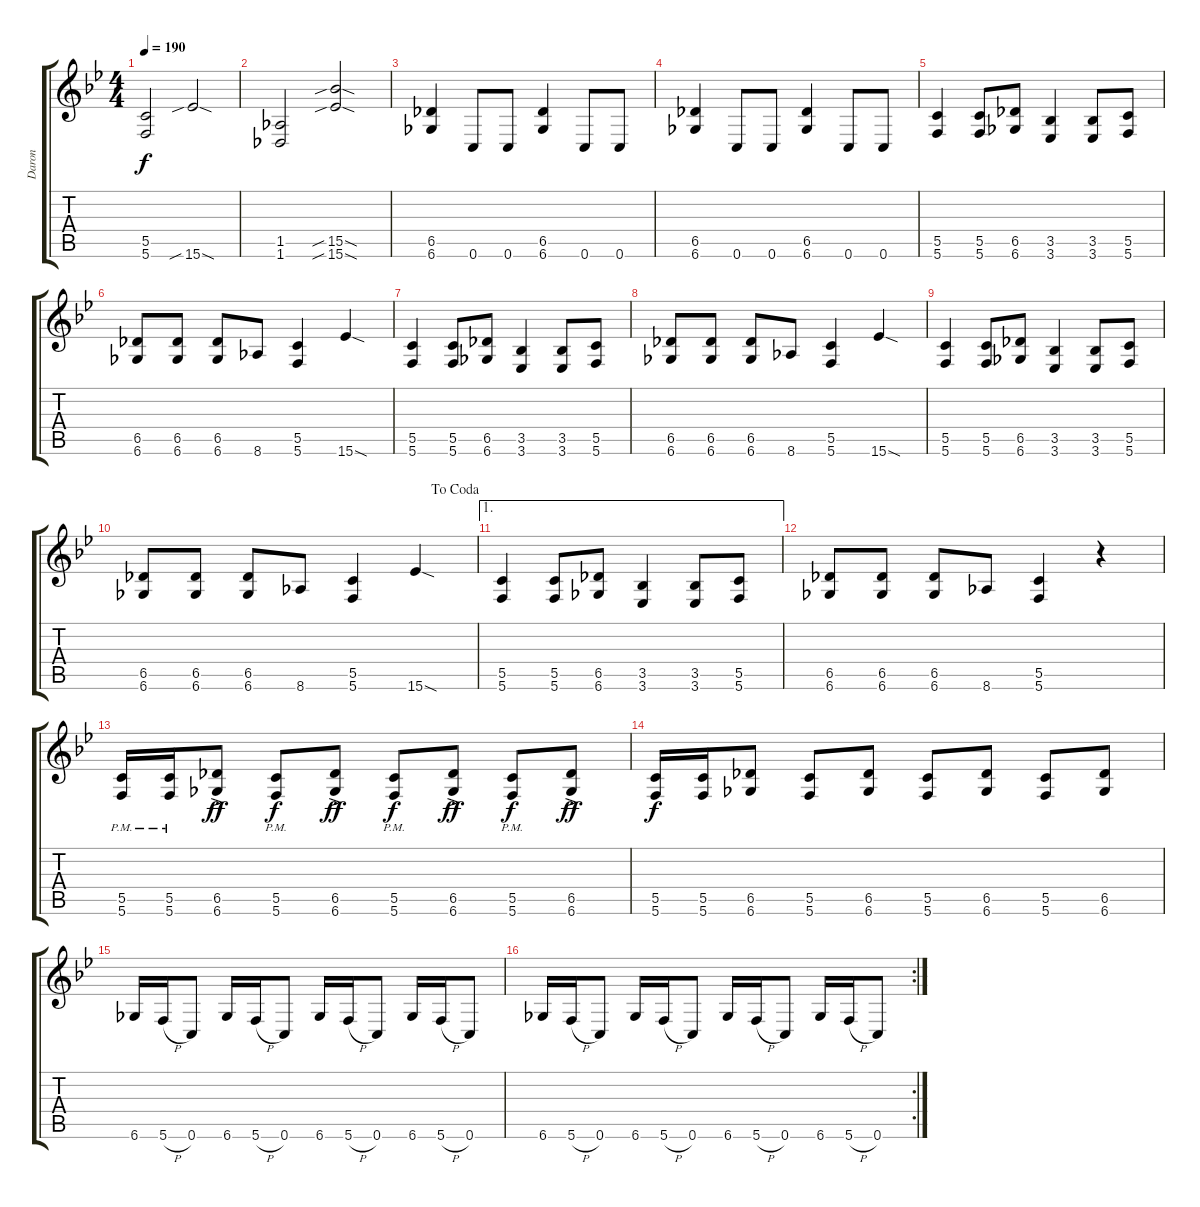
\track ("Daron " "Daron ") {instrument overdrivenguitar}
\staff {score tabs}
\tuning (D4 A3 F3 C3 G2 C2) {hide}
\ts (4 4)
\tempo 190
\clef g2
\ks bb
(5.5 5.6).2{dy f} 15.6{sib sod}.2 |
(1.5 1.6).2 (15.5{sib sod} 15.6{sib sod}).2 |
(6.5 6.6).4 0.6.8 0.6.8 (6.5 6.6).4 0.6.8 0.6.8 |
(6.5 6.6).4 0.6.8 0.6.8 (6.5 6.6).4 0.6.8 0.6.8 |
(5.5 5.6).4 (5.5 5.6).8 (6.5 6.6).8 (3.5 3.6).4 (3.5 3.6).8 (5.5 5.6).8 |
(6.5 6.6).8 (6.5 6.6).8 (6.5 6.6).8 8.6.8 (5.5 5.6).4 15.6{sod}.4 |
(5.5 5.6).4 (5.5 5.6).8 (6.5 6.6).8 (3.5 3.6).4 (3.5 3.6).8 (5.5 5.6).8 |
(6.5 6.6).8 (6.5 6.6).8 (6.5 6.6).8 8.6.8 (5.5 5.6).4 15.6{sod}.4 |
(5.5 5.6).4 (5.5 5.6).8 (6.5 6.6).8 (3.5 3.6).4 (3.5 3.6).8 (5.5 5.6).8 |
\jump dacoda
(6.5 6.6).8 (6.5 6.6).8 (6.5 6.6).8 8.6.8 (5.5 5.6).4 15.6{sod}.4 |
\ae 1
(5.5 5.6).4 (5.5 5.6).8 (6.5 6.6).8 (3.5 3.6).4 (3.5 3.6).8 (5.5 5.6).8 |
(6.5 6.6).8 (6.5 6.6).8 (6.5 6.6).8 8.6.8 (5.5 5.6).4 r.4 |
(5.5 5.6{pm}).16 (5.5 5.6{pm}).16 (6.5 6.6{ac}).8{dy ff} (5.5 5.6{pm}).8{dy f} (6.5 6.6{ac}).8{dy ff} (5.5 5.6{pm}).8{dy f} (6.5 6.6{ac}).8{dy ff} (5.5 5.6{pm}).8{dy f} (6.5 6.6{ac}).8{dy ff} |
(5.5 5.6).16{dy f} (5.5 5.6).16 (6.5 6.6).8 (5.5 5.6).8 (6.5 6.6).8 (5.5 5.6).8 (6.5 6.6).8 (5.5 5.6).8 (6.5 6.6).8 |
6.6.16 5.6{h}.16 0.6.8 6.6.16 5.6{h}.16 0.6.8 6.6.16 5.6{h}.16 0.6.8 6.6.16 5.6{h}.16 0.6.8 |
\rc 2
6.6.16 5.6{h}.16 0.6.8 6.6.16 5.6{h}.16 0.6.8 6.6.16 5.6{h}.16 0.6.8 6.6.16 5.6{h}.16 0.6.8
